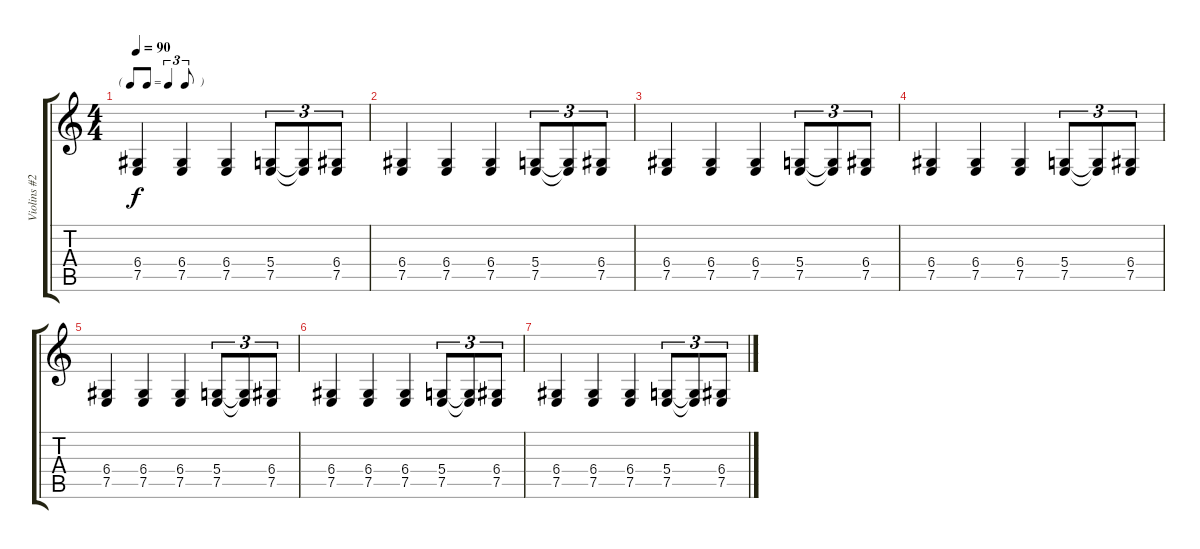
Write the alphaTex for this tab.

\track ("Violins #2" "Violins #2") {instrument violin}
\staff {score tabs}
\tuning (E4 B3 G3 D3 A2 E2) {hide}
\ts (4 4)
\tf triplet8th
\tempo 90
\clef g2
\ks c
(6.4 7.5).4{dy f} (6.4 7.5).4 (6.4 7.5).4 (5.4 7.5).8{tu (3 2)} (5.4{t} 7.5{t}).8{tu (3 2)} (6.4 7.5).8{tu (3 2)} |
(6.4 7.5).4 (6.4 7.5).4 (6.4 7.5).4 (5.4 7.5).8{tu (3 2)} (5.4{t} 7.5{t}).8{tu (3 2)} (6.4 7.5).8{tu (3 2)} |
(6.4 7.5).4 (6.4 7.5).4 (6.4 7.5).4 (5.4 7.5).8{tu (3 2)} (5.4{t} 7.5{t}).8{tu (3 2)} (6.4 7.5).8{tu (3 2)} |
(6.4 7.5).4 (6.4 7.5).4 (6.4 7.5).4 (5.4 7.5).8{tu (3 2)} (5.4{t} 7.5{t}).8{tu (3 2)} (6.4 7.5).8{tu (3 2)} |
(6.4 7.5).4 (6.4 7.5).4 (6.4 7.5).4 (5.4 7.5).8{tu (3 2)} (5.4{t} 7.5{t}).8{tu (3 2)} (6.4 7.5).8{tu (3 2)} |
(6.4 7.5).4 (6.4 7.5).4 (6.4 7.5).4 (5.4 7.5).8{tu (3 2)} (5.4{t} 7.5{t}).8{tu (3 2)} (6.4 7.5).8{tu (3 2)} |
(6.4 7.5).4 (6.4 7.5).4 (6.4 7.5).4 (5.4 7.5).8{tu (3 2)} (5.4{t} 7.5{t}).8{tu (3 2)} (6.4 7.5).8{tu (3 2)}
